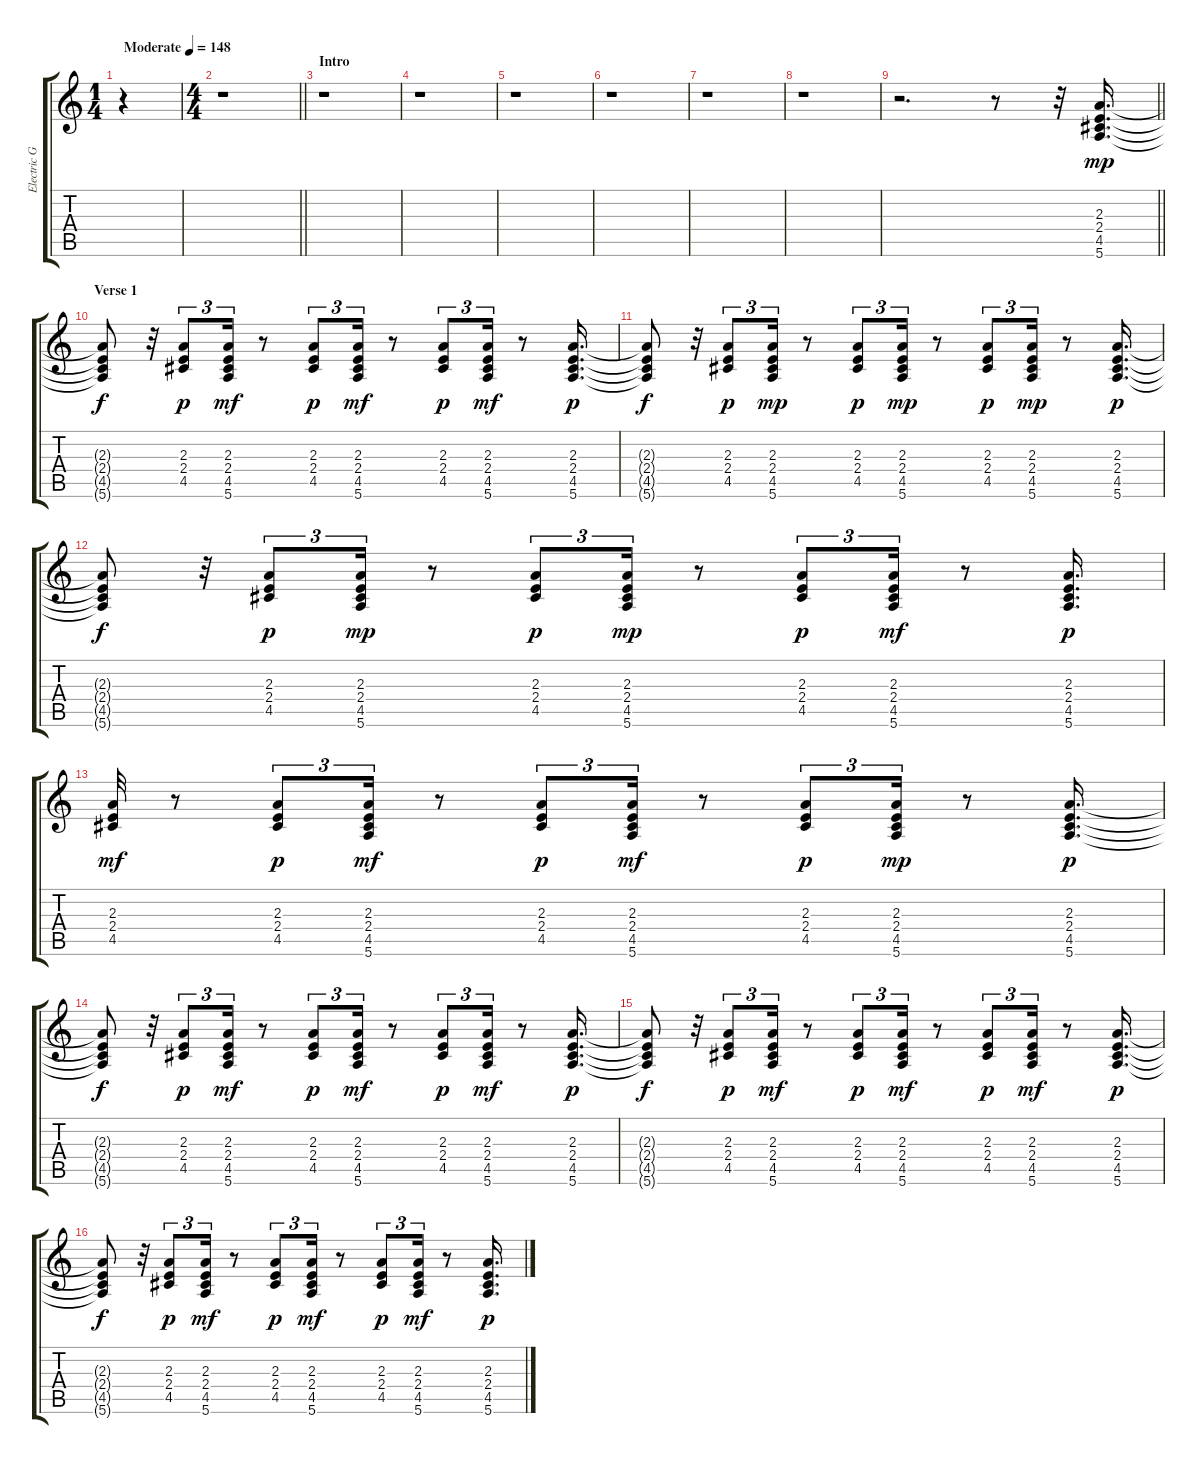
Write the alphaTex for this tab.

\track ("Electric Guitar (muted)" "Electric G") {mute instrument electricguitarmuted}
\staff {score tabs}
\tuning (E4 B3 G3 D3 A2 E2) {hide}
\ts (1 4)
\tempo (148 "Moderate")
\clef g2
\ks c
r.4{dy mp instrument electricguitarmuted} |
\ts (4 4)
\barLineRight lightlight
r.1 |
\section ("" "Intro")
r.1 |
r.1 |
r.1 |
r.1 |
r.1 |
r.1 |
\barLineRight lightlight
r.2{d} r.8 r.32 (2.3 2.4 4.5 5.6).16{d} |
\section ("" "Verse 1")
(2.3{t} 2.4{t} 4.5{t} 5.6{t}).8{dy f} r.32 (2.3 2.4 4.5).8{tu (3 2) dy p} (2.3 2.4 4.5 5.6).16{tu (3 2) dy mf} r.8 (2.3 2.4 4.5).8{tu (3 2) dy p} (2.3 2.4 4.5 5.6).16{tu (3 2) dy mf} r.8 (2.3 2.4 4.5).8{tu (3 2) dy p} (2.3 2.4 4.5 5.6).16{tu (3 2) dy mf} r.8 (2.3 2.4 4.5 5.6).16{d dy p} |
(2.3{t} 2.4{t} 4.5{t} 5.6{t}).8{dy f} r.32 (2.3 2.4 4.5).8{tu (3 2) dy p} (2.3 2.4 4.5 5.6).16{tu (3 2) dy mp} r.8 (2.3 2.4 4.5).8{tu (3 2) dy p} (2.3 2.4 4.5 5.6).16{tu (3 2) dy mp} r.8 (2.3 2.4 4.5).8{tu (3 2) dy p} (2.3 2.4 4.5 5.6).16{tu (3 2) dy mp} r.8 (2.3 2.4 4.5 5.6).16{d dy p} |
(2.3{t} 2.4{t} 4.5{t} 5.6{t}).8{dy f} r.32 (2.3 2.4 4.5).8{tu (3 2) dy p} (2.3 2.4 4.5 5.6).16{tu (3 2) dy mp} r.8 (2.3 2.4 4.5).8{tu (3 2) dy p} (2.3 2.4 4.5 5.6).16{tu (3 2) dy mp} r.8 (2.3 2.4 4.5).8{tu (3 2) dy p} (2.3 2.4 4.5 5.6).16{tu (3 2) dy mf} r.8 (2.3 2.4 4.5 5.6).16{d dy p} |
(2.3 2.4 4.5).32{dy mf} r.8 (2.3 2.4 4.5).8{tu (3 2) dy p} (2.3 2.4 4.5 5.6).16{tu (3 2) dy mf} r.8 (2.3 2.4 4.5).8{tu (3 2) dy p} (2.3 2.4 4.5 5.6).16{tu (3 2) dy mf} r.8 (2.3 2.4 4.5).8{tu (3 2) dy p} (2.3 2.4 4.5 5.6).16{tu (3 2) dy mp} r.8 (2.3 2.4 4.5 5.6).16{d dy p} |
(2.3{t} 2.4{t} 4.5{t} 5.6{t}).8{dy f} r.32 (2.3 2.4 4.5).8{tu (3 2) dy p} (2.3 2.4 4.5 5.6).16{tu (3 2) dy mf} r.8 (2.3 2.4 4.5).8{tu (3 2) dy p} (2.3 2.4 4.5 5.6).16{tu (3 2) dy mf} r.8 (2.3 2.4 4.5).8{tu (3 2) dy p} (2.3 2.4 4.5 5.6).16{tu (3 2) dy mf} r.8 (2.3 2.4 4.5 5.6).16{d dy p} |
(2.3{t} 2.4{t} 4.5{t} 5.6{t}).8{dy f} r.32 (2.3 2.4 4.5).8{tu (3 2) dy p} (2.3 2.4 4.5 5.6).16{tu (3 2) dy mf} r.8 (2.3 2.4 4.5).8{tu (3 2) dy p} (2.3 2.4 4.5 5.6).16{tu (3 2) dy mf} r.8 (2.3 2.4 4.5).8{tu (3 2) dy p} (2.3 2.4 4.5 5.6).16{tu (3 2) dy mf} r.8 (2.3 2.4 4.5 5.6).16{d dy p} |
(2.3{t} 2.4{t} 4.5{t} 5.6{t}).8{dy f} r.32 (2.3 2.4 4.5).8{tu (3 2) dy p} (2.3 2.4 4.5 5.6).16{tu (3 2) dy mf} r.8 (2.3 2.4 4.5).8{tu (3 2) dy p} (2.3 2.4 4.5 5.6).16{tu (3 2) dy mf} r.8 (2.3 2.4 4.5).8{tu (3 2) dy p} (2.3 2.4 4.5 5.6).16{tu (3 2) dy mf} r.8 (2.3 2.4 4.5 5.6).16{d dy p}
